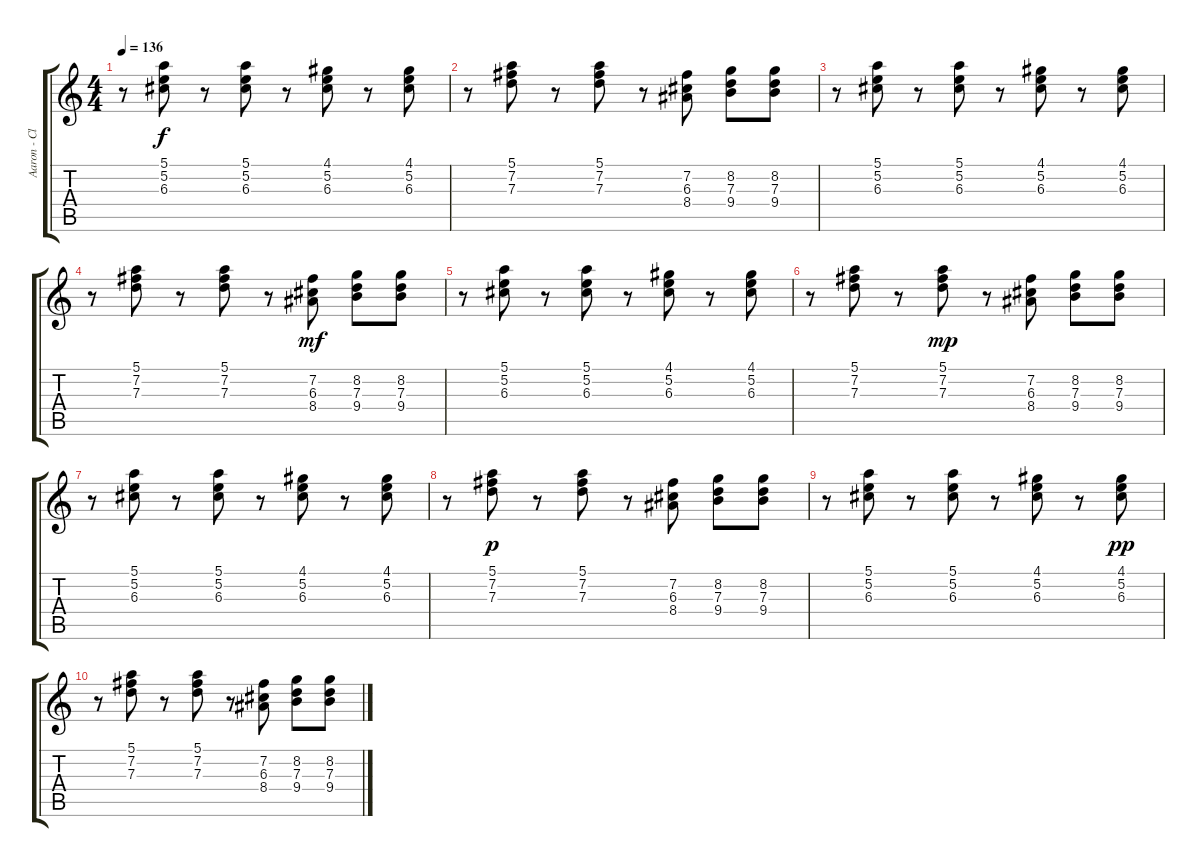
\track ("Aaron - Clean guitar" "Aaron - Cl") {instrument electricguitarclean}
\staff {score tabs}
\tuning (E4 B3 G3 D3 A2 E2) {hide}
\ts (4 4)
\tempo 136
\clef g2
\ks c
r.8{dy f} (5.1 5.2 6.3).8 r.8 (5.1 5.2 6.3).8 r.8 (4.1 5.2 6.3).8 r.8 (4.1 5.2 6.3).8 |
r.8 (5.1 7.2 7.3).8 r.8 (5.1 7.2 7.3).8 r.8 (7.2 6.3 8.4).8 (8.2 7.3 9.4).8 (8.2 7.3 9.4).8 |
r.8 (5.1 5.2 6.3).8 r.8 (5.1 5.2 6.3).8 r.8 (4.1 5.2 6.3).8 r.8 (4.1 5.2 6.3).8 |
r.8 (5.1 7.2 7.3).8 r.8 (5.1 7.2 7.3).8 r.8 (7.2 6.3 8.4).8{dy mf} (8.2 7.3 9.4).8 (8.2 7.3 9.4).8 |
r.8 (5.1 5.2 6.3).8 r.8 (5.1 5.2 6.3).8 r.8 (4.1 5.2 6.3).8 r.8 (4.1 5.2 6.3).8 |
r.8 (5.1 7.2 7.3).8 r.8 (5.1 7.2 7.3).8{dy mp} r.8 (7.2 6.3 8.4).8 (8.2 7.3 9.4).8 (8.2 7.3 9.4).8 |
r.8 (5.1 5.2 6.3).8 r.8 (5.1 5.2 6.3).8 r.8 (4.1 5.2 6.3).8 r.8 (4.1 5.2 6.3).8 |
r.8 (5.1 7.2 7.3).8{dy p} r.8 (5.1 7.2 7.3).8 r.8 (7.2 6.3 8.4).8 (8.2 7.3 9.4).8 (8.2 7.3 9.4).8 |
r.8 (5.1 5.2 6.3).8 r.8 (5.1 5.2 6.3).8 r.8 (4.1 5.2 6.3).8 r.8 (4.1 5.2 6.3).8{dy pp} |
r.8 (5.1 7.2 7.3).8 r.8 (5.1 7.2 7.3).8 r.8 (7.2 6.3 8.4).8 (8.2 7.3 9.4).8 (8.2 7.3 9.4).8
